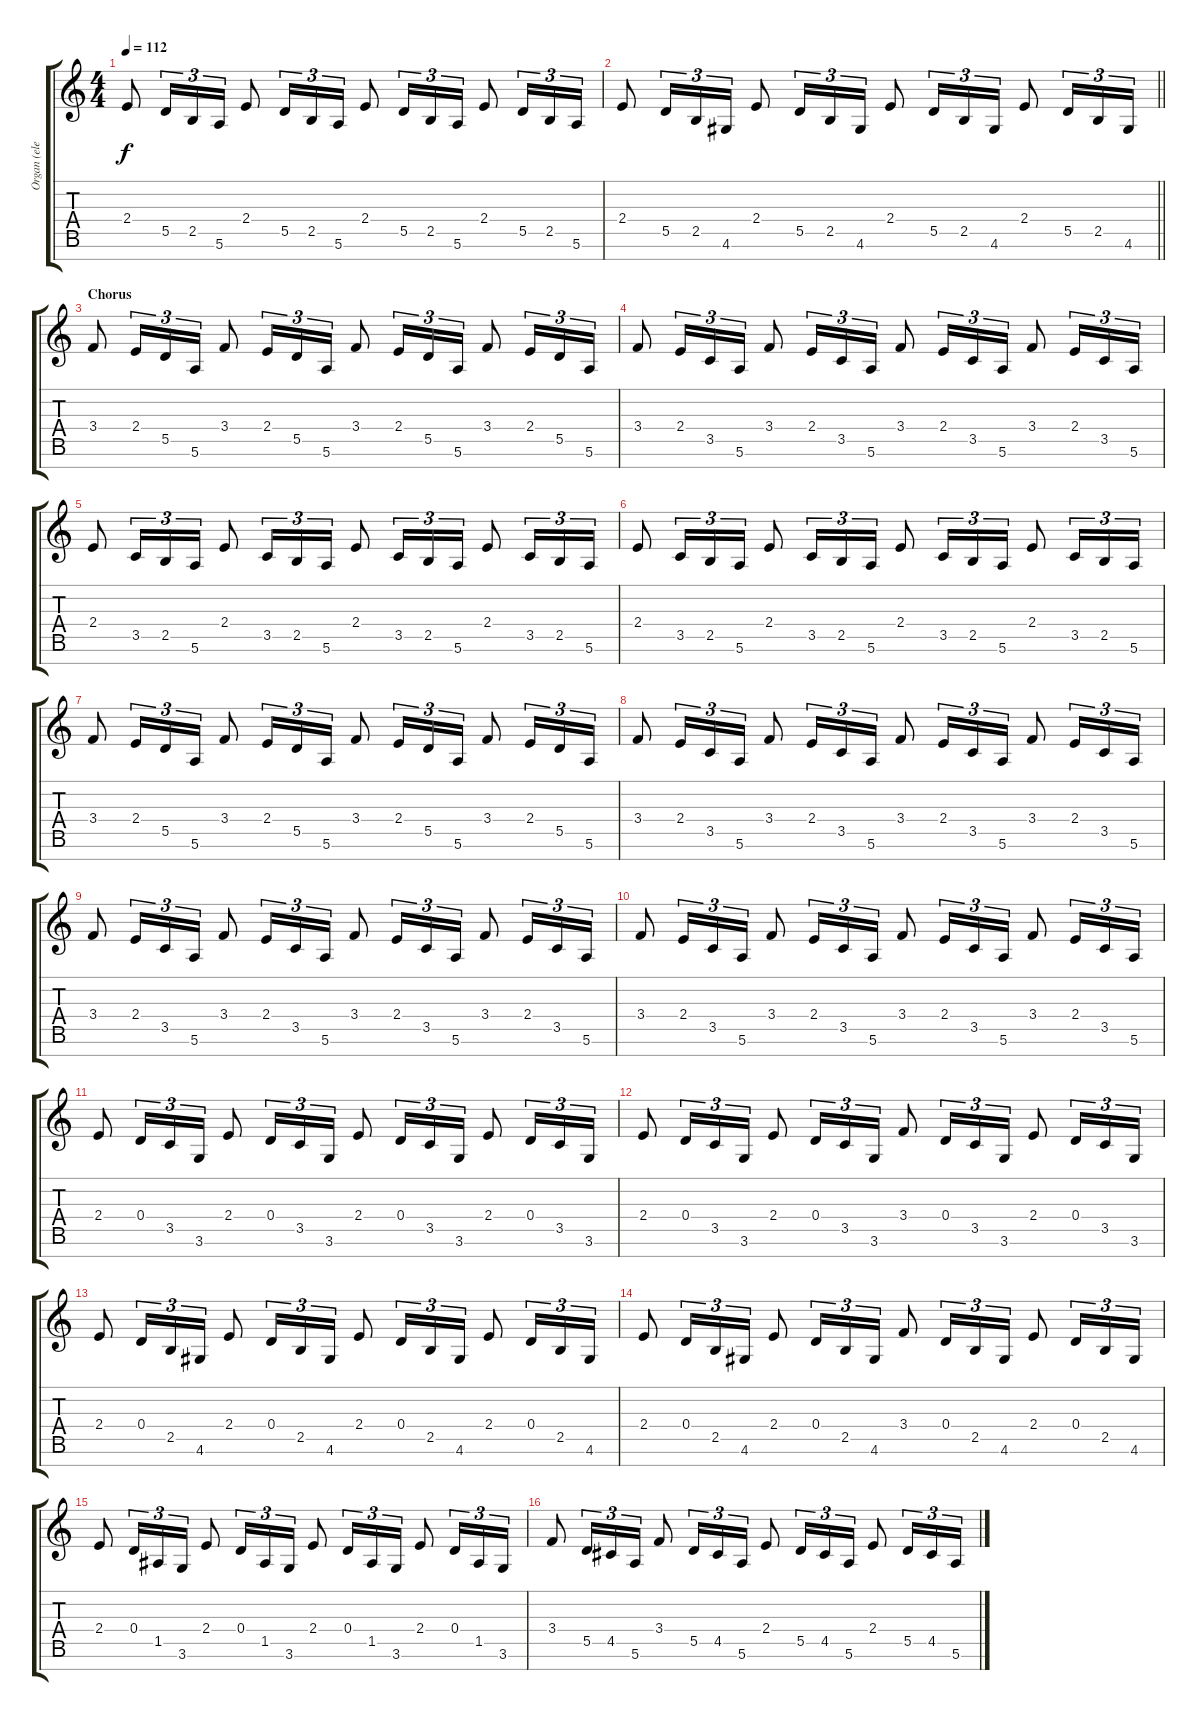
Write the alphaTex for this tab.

\track ("Organ (elec.) (RH)" "Organ (ele") {instrument churchorgan}
\staff {score tabs}
\tuning (E5 B4 G4 D4 A3 E3 B2) {hide}
\ts (4 4)
\tempo 112
\clef g2
\ks c
2.4.8{dy f} 5.5.16{tu (3 2)} 2.5.16{tu (3 2)} 5.6.16{tu (3 2)} 2.4.8 5.5.16{tu (3 2)} 2.5.16{tu (3 2)} 5.6.16{tu (3 2)} 2.4.8 5.5.16{tu (3 2)} 2.5.16{tu (3 2)} 5.6.16{tu (3 2)} 2.4.8 5.5.16{tu (3 2)} 2.5.16{tu (3 2)} 5.6.16{tu (3 2)} |
\barLineRight lightlight
2.4.8 5.5.16{tu (3 2)} 2.5.16{tu (3 2)} 4.6.16{tu (3 2)} 2.4.8 5.5.16{tu (3 2)} 2.5.16{tu (3 2)} 4.6.16{tu (3 2)} 2.4.8 5.5.16{tu (3 2)} 2.5.16{tu (3 2)} 4.6.16{tu (3 2)} 2.4.8 5.5.16{tu (3 2)} 2.5.16{tu (3 2)} 4.6.16{tu (3 2)} |
\section ("" "Chorus")
3.4.8 2.4.16{tu (3 2)} 5.5.16{tu (3 2)} 5.6.16{tu (3 2)} 3.4.8 2.4.16{tu (3 2)} 5.5.16{tu (3 2)} 5.6.16{tu (3 2)} 3.4.8 2.4.16{tu (3 2)} 5.5.16{tu (3 2)} 5.6.16{tu (3 2)} 3.4.8 2.4.16{tu (3 2)} 5.5.16{tu (3 2)} 5.6.16{tu (3 2)} |
3.4.8 2.4.16{tu (3 2)} 3.5.16{tu (3 2)} 5.6.16{tu (3 2)} 3.4.8 2.4.16{tu (3 2)} 3.5.16{tu (3 2)} 5.6.16{tu (3 2)} 3.4.8 2.4.16{tu (3 2)} 3.5.16{tu (3 2)} 5.6.16{tu (3 2)} 3.4.8 2.4.16{tu (3 2)} 3.5.16{tu (3 2)} 5.6.16{tu (3 2)} |
2.4.8 3.5.16{tu (3 2)} 2.5.16{tu (3 2)} 5.6.16{tu (3 2)} 2.4.8 3.5.16{tu (3 2)} 2.5.16{tu (3 2)} 5.6.16{tu (3 2)} 2.4.8 3.5.16{tu (3 2)} 2.5.16{tu (3 2)} 5.6.16{tu (3 2)} 2.4.8 3.5.16{tu (3 2)} 2.5.16{tu (3 2)} 5.6.16{tu (3 2)} |
2.4.8 3.5.16{tu (3 2)} 2.5.16{tu (3 2)} 5.6.16{tu (3 2)} 2.4.8 3.5.16{tu (3 2)} 2.5.16{tu (3 2)} 5.6.16{tu (3 2)} 2.4.8 3.5.16{tu (3 2)} 2.5.16{tu (3 2)} 5.6.16{tu (3 2)} 2.4.8 3.5.16{tu (3 2)} 2.5.16{tu (3 2)} 5.6.16{tu (3 2)} |
3.4.8 2.4.16{tu (3 2)} 5.5.16{tu (3 2)} 5.6.16{tu (3 2)} 3.4.8 2.4.16{tu (3 2)} 5.5.16{tu (3 2)} 5.6.16{tu (3 2)} 3.4.8 2.4.16{tu (3 2)} 5.5.16{tu (3 2)} 5.6.16{tu (3 2)} 3.4.8 2.4.16{tu (3 2)} 5.5.16{tu (3 2)} 5.6.16{tu (3 2)} |
3.4.8 2.4.16{tu (3 2)} 3.5.16{tu (3 2)} 5.6.16{tu (3 2)} 3.4.8 2.4.16{tu (3 2)} 3.5.16{tu (3 2)} 5.6.16{tu (3 2)} 3.4.8 2.4.16{tu (3 2)} 3.5.16{tu (3 2)} 5.6.16{tu (3 2)} 3.4.8 2.4.16{tu (3 2)} 3.5.16{tu (3 2)} 5.6.16{tu (3 2)} |
3.4.8 2.4.16{tu (3 2)} 3.5.16{tu (3 2)} 5.6.16{tu (3 2)} 3.4.8 2.4.16{tu (3 2)} 3.5.16{tu (3 2)} 5.6.16{tu (3 2)} 3.4.8 2.4.16{tu (3 2)} 3.5.16{tu (3 2)} 5.6.16{tu (3 2)} 3.4.8 2.4.16{tu (3 2)} 3.5.16{tu (3 2)} 5.6.16{tu (3 2)} |
3.4.8 2.4.16{tu (3 2)} 3.5.16{tu (3 2)} 5.6.16{tu (3 2)} 3.4.8 2.4.16{tu (3 2)} 3.5.16{tu (3 2)} 5.6.16{tu (3 2)} 3.4.8 2.4.16{tu (3 2)} 3.5.16{tu (3 2)} 5.6.16{tu (3 2)} 3.4.8 2.4.16{tu (3 2)} 3.5.16{tu (3 2)} 5.6.16{tu (3 2)} |
2.4.8 0.4.16{tu (3 2)} 3.5.16{tu (3 2)} 3.6.16{tu (3 2)} 2.4.8 0.4.16{tu (3 2)} 3.5.16{tu (3 2)} 3.6.16{tu (3 2)} 2.4.8 0.4.16{tu (3 2)} 3.5.16{tu (3 2)} 3.6.16{tu (3 2)} 2.4.8 0.4.16{tu (3 2)} 3.5.16{tu (3 2)} 3.6.16{tu (3 2)} |
2.4.8 0.4.16{tu (3 2)} 3.5.16{tu (3 2)} 3.6.16{tu (3 2)} 2.4.8 0.4.16{tu (3 2)} 3.5.16{tu (3 2)} 3.6.16{tu (3 2)} 3.4.8 0.4.16{tu (3 2)} 3.5.16{tu (3 2)} 3.6.16{tu (3 2)} 2.4.8 0.4.16{tu (3 2)} 3.5.16{tu (3 2)} 3.6.16{tu (3 2)} |
2.4.8 0.4.16{tu (3 2)} 2.5.16{tu (3 2)} 4.6.16{tu (3 2)} 2.4.8 0.4.16{tu (3 2)} 2.5.16{tu (3 2)} 4.6.16{tu (3 2)} 2.4.8 0.4.16{tu (3 2)} 2.5.16{tu (3 2)} 4.6.16{tu (3 2)} 2.4.8 0.4.16{tu (3 2)} 2.5.16{tu (3 2)} 4.6.16{tu (3 2)} |
2.4.8 0.4.16{tu (3 2)} 2.5.16{tu (3 2)} 4.6.16{tu (3 2)} 2.4.8 0.4.16{tu (3 2)} 2.5.16{tu (3 2)} 4.6.16{tu (3 2)} 3.4.8 0.4.16{tu (3 2)} 2.5.16{tu (3 2)} 4.6.16{tu (3 2)} 2.4.8 0.4.16{tu (3 2)} 2.5.16{tu (3 2)} 4.6.16{tu (3 2)} |
2.4.8 0.4.16{tu (3 2)} 1.5.16{tu (3 2)} 3.6.16{tu (3 2)} 2.4.8 0.4.16{tu (3 2)} 1.5.16{tu (3 2)} 3.6.16{tu (3 2)} 2.4.8 0.4.16{tu (3 2)} 1.5.16{tu (3 2)} 3.6.16{tu (3 2)} 2.4.8 0.4.16{tu (3 2)} 1.5.16{tu (3 2)} 3.6.16{tu (3 2)} |
3.4.8 5.5.16{tu (3 2)} 4.5.16{tu (3 2)} 5.6.16{tu (3 2)} 3.4.8 5.5.16{tu (3 2)} 4.5.16{tu (3 2)} 5.6.16{tu (3 2)} 2.4.8 5.5.16{tu (3 2)} 4.5.16{tu (3 2)} 5.6.16{tu (3 2)} 2.4.8 5.5.16{tu (3 2)} 4.5.16{tu (3 2)} 5.6.16{tu (3 2)}
